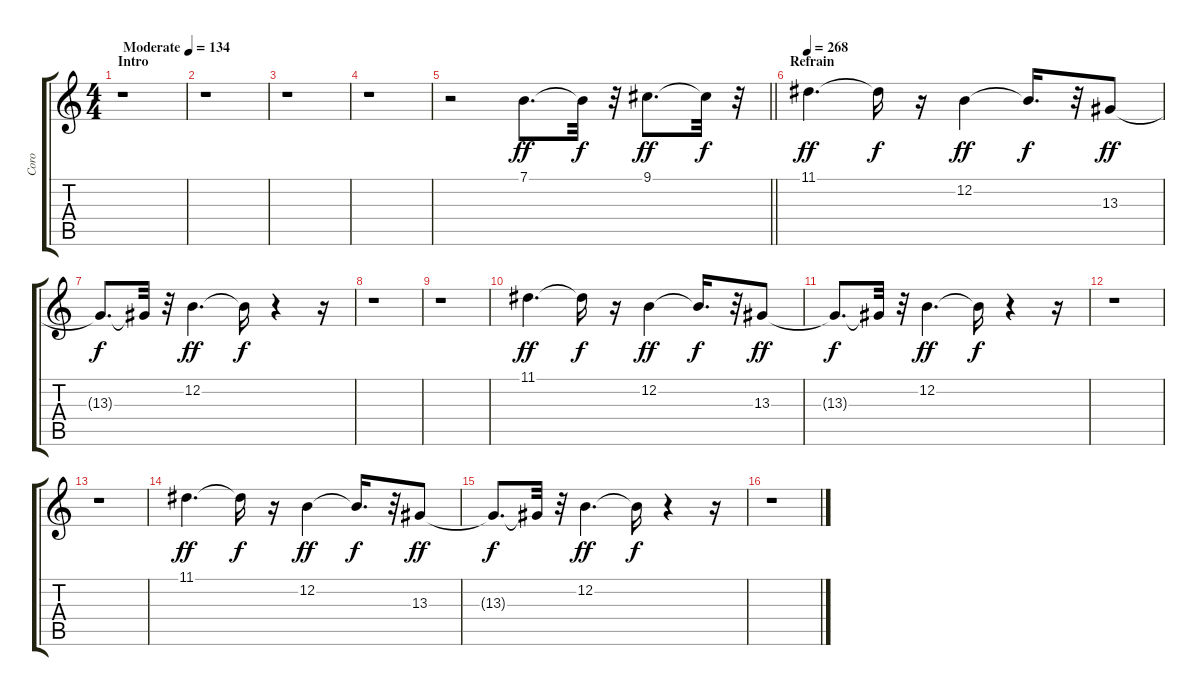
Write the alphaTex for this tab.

\track ("Coro" "Coro") {mute instrument brasssection}
\staff {score tabs}
\tuning (E4 B3 G3 D3 A2 E2) {hide}
\ts (4 4)
\section ("" "Intro")
\tempo (134 "Moderate")
\clef g2
\ks c
r.1{dy ff instrument brasssection} |
r.1 |
r.1 |
r.1 |
\barLineRight lightlight
r.2 7.1.8{d} 7.1{t}.32{dy f} r.32 9.1.8{d dy ff} 9.1{t}.32{dy f} r.32 |
\section ("" "Refrain")
\tempo 268
11.1.4{d dy ff} 11.1{t}.16{dy f} r.16 12.2.4{dy ff} 12.2{t}.16{d dy f} r.32 13.3.8{dy ff} |
13.3{t}.8{d dy f} 13.3{t}.32 r.32 12.2.4{d dy ff} 12.2{t}.16{dy f} r.4 r.16 |
r.1 |
r.1 |
11.1.4{d dy ff} 11.1{t}.16{dy f} r.16 12.2.4{dy ff} 12.2{t}.16{d dy f} r.32 13.3.8{dy ff} |
13.3{t}.8{d dy f} 13.3{t}.32 r.32 12.2.4{d dy ff} 12.2{t}.16{dy f} r.4 r.16 |
r.1 |
r.1 |
11.1.4{d dy ff} 11.1{t}.16{dy f} r.16 12.2.4{dy ff} 12.2{t}.16{d dy f} r.32 13.3.8{dy ff} |
13.3{t}.8{d dy f} 13.3{t}.32 r.32 12.2.4{d dy ff} 12.2{t}.16{dy f} r.4 r.16 |
r.1
